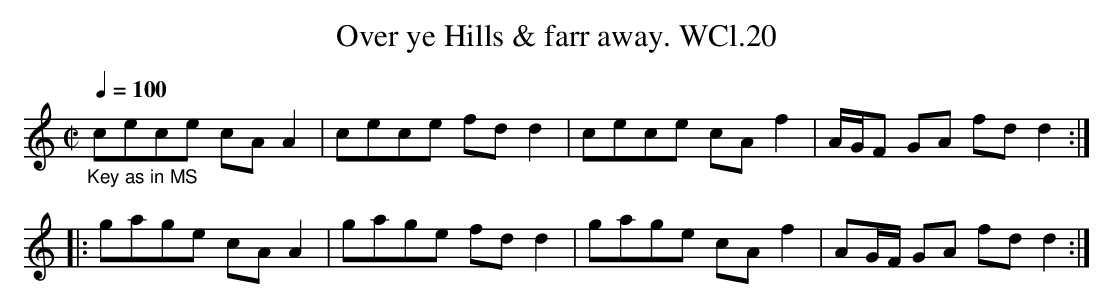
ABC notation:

X:1
T:Over ye Hills & farr away. WCl.20
M:C|
L:1/8
Q:1/4=100
K:C
"_Key as in MS "cece cA A2|cece fd d2|cece cA f2|A/2G/2F GA fd d2:|
|:gage cA A2|gage fd d2|gage cA f2|AG/2F/2 GA fd d2:|
